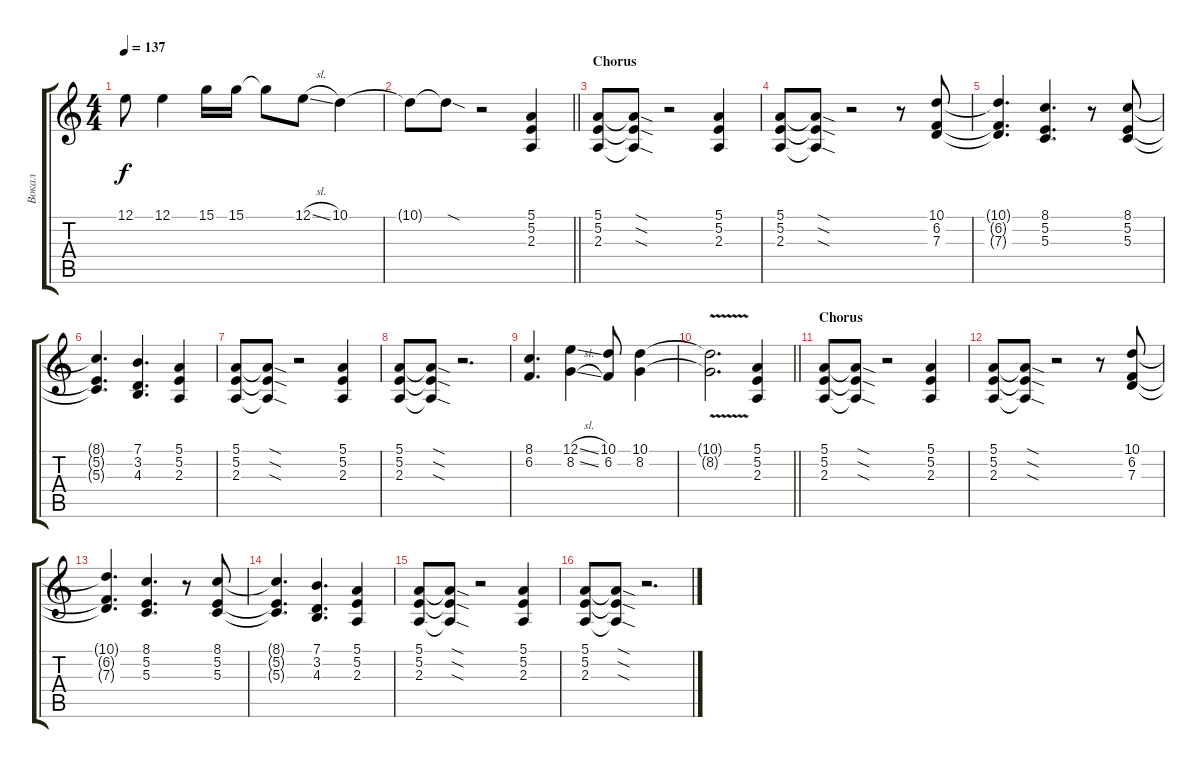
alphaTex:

\track ("Вокал" "Вокал") {instrument trumpet}
\staff {score tabs}
\tuning (E4 B3 G3 D3 A2 E2) {hide}
\ts (4 4)
\tempo 137
\clef g2
\ks aminor
12.1.8{dy f} 12.1.4 15.1.16 15.1.16 15.1{t}.8 12.1{sl}.8 10.1.4 |
\barLineRight lightlight
10.1{t}.8 10.1{sod t}.8 r.2 (5.1 5.2 2.3).4 |
\section ("" "Chorus")
(5.1 5.2 2.3).8 (5.1{sod t} 5.2{sod t} 2.3{sod t}).8 r.2 (5.1 5.2 2.3).4 |
(5.1 5.2 2.3).8 (5.1{sod t} 5.2{sod t} 2.3{sod t}).8 r.2 r.8 (10.1 6.2 7.3).8 |
(10.1{t} 6.2{t} 7.3{t}).4{d} (8.1 5.2 5.3).4{d} r.8 (8.1 5.2 5.3).8 |
(8.1{t} 5.2{t} 5.3{t}).4{d} (7.1 3.2 4.3).4{d} (5.1 5.2 2.3).4 |
(5.1 5.2 2.3).8 (5.1{sod t} 5.2{sod t} 2.3{sod t}).8 r.2 (5.1 5.2 2.3).4 |
(5.1 5.2 2.3).8 (5.1{sod t} 5.2{sod t} 2.3{sod t}).8 r.2{d} |
(8.1 6.2).4{d} (12.1{sl} 8.2{sl}).4 (10.1 6.2).8 (10.1 8.2).4 |
\barLineRight lightlight
(10.1{v t} 8.2{t}).2{d} (5.1 5.2 2.3).4 |
\section ("" "Chorus")
(5.1 5.2 2.3).8 (5.1{sod t} 5.2{sod t} 2.3{sod t}).8 r.2 (5.1 5.2 2.3).4 |
(5.1 5.2 2.3).8 (5.1{sod t} 5.2{sod t} 2.3{sod t}).8 r.2 r.8 (10.1 6.2 7.3).8 |
(10.1{t} 6.2{t} 7.3{t}).4{d} (8.1 5.2 5.3).4{d} r.8 (8.1 5.2 5.3).8 |
(8.1{t} 5.2{t} 5.3{t}).4{d} (7.1 3.2 4.3).4{d} (5.1 5.2 2.3).4 |
(5.1 5.2 2.3).8 (5.1{sod t} 5.2{sod t} 2.3{sod t}).8 r.2 (5.1 5.2 2.3).4 |
(5.1 5.2 2.3).8 (5.1{sod t} 5.2{sod t} 2.3{sod t}).8 r.2{d}
